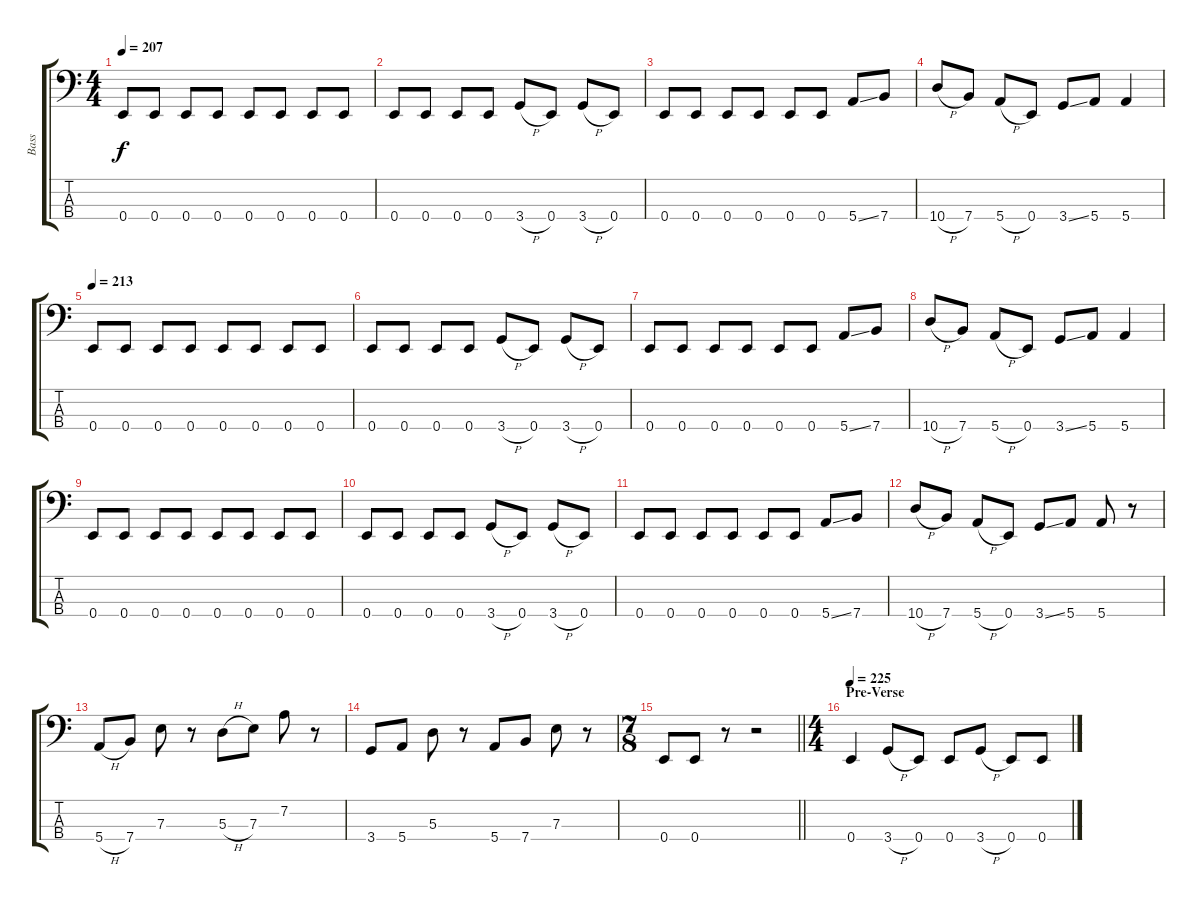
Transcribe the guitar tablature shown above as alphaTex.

\track ("Bass" "Bass") {instrument electricbassfinger}
\staff {score tabs}
\tuning (G2 D2 A1 E1) {hide}
\ts (4 4)
\tempo 207
\clef f4
\ks c
0.4.8{dy f} 0.4.8 0.4.8 0.4.8 0.4.8 0.4.8 0.4.8 0.4.8 |
0.4.8 0.4.8 0.4.8 0.4.8 3.4{h}.8 0.4.8 3.4{h}.8 0.4.8 |
0.4.8 0.4.8 0.4.8 0.4.8 0.4.8 0.4.8 5.4{ss}.8 7.4.8 |
10.4{h}.8 7.4.8 5.4{h}.8 0.4.8 3.4{ss}.8 5.4.8 5.4.4 |
\tempo 213
0.4.8 0.4.8 0.4.8 0.4.8 0.4.8 0.4.8 0.4.8 0.4.8 |
0.4.8 0.4.8 0.4.8 0.4.8 3.4{h}.8 0.4.8 3.4{h}.8 0.4.8 |
0.4.8 0.4.8 0.4.8 0.4.8 0.4.8 0.4.8 5.4{ss}.8 7.4.8 |
10.4{h}.8 7.4.8 5.4{h}.8 0.4.8 3.4{ss}.8 5.4.8 5.4.4 |
0.4.8 0.4.8 0.4.8 0.4.8 0.4.8 0.4.8 0.4.8 0.4.8 |
0.4.8 0.4.8 0.4.8 0.4.8 3.4{h}.8 0.4.8 3.4{h}.8 0.4.8 |
0.4.8 0.4.8 0.4.8 0.4.8 0.4.8 0.4.8 5.4{ss}.8 7.4.8 |
10.4{h}.8 7.4.8 5.4{h}.8 0.4.8 3.4{ss}.8 5.4.8 5.4.8 r.8 |
5.4{h}.8 7.4.8 7.3.8 r.8 5.3{h}.8 7.3.8 7.2.8 r.8 |
3.4.8 5.4.8 5.3.8 r.8 5.4.8 7.4.8 7.3.8 r.8 |
\ts (7 8)
\barLineRight lightlight
0.4.8 0.4.8 r.8 r.2 |
\ts (4 4)
\section ("" "Pre-Verse")
\tempo 225
0.4.4 3.4{h}.8 0.4.8 0.4.8 3.4{h}.8 0.4.8 0.4.8
